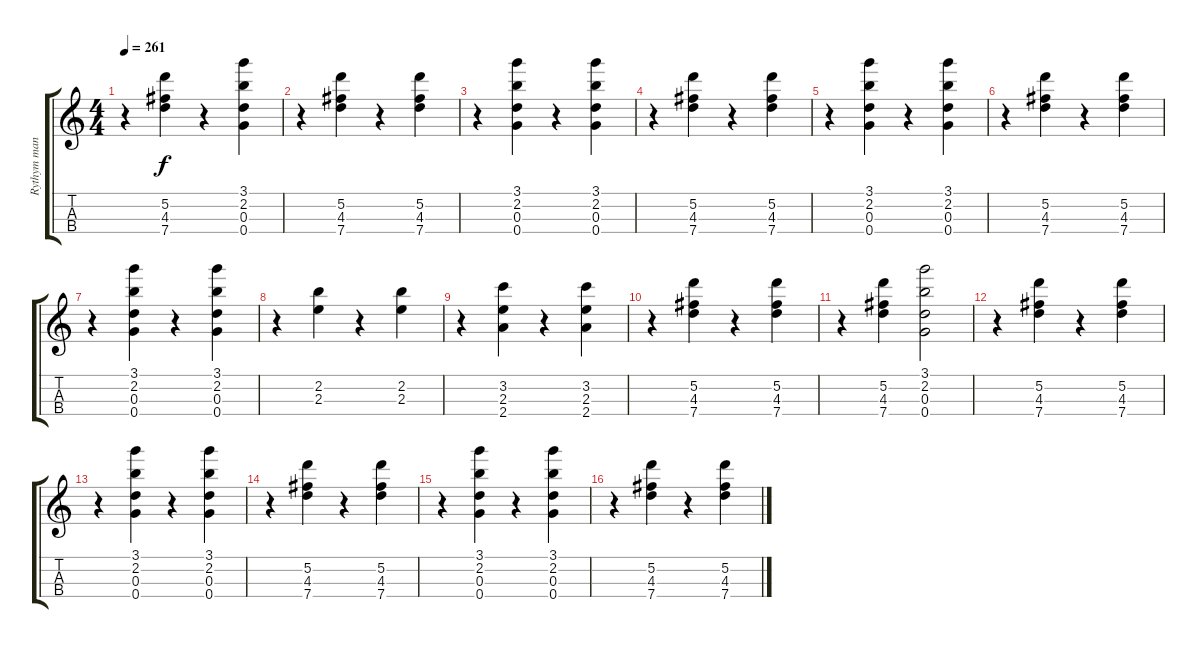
\track ("Rythym mandolin" "Rythym man") {instrument banjo}
\staff {score tabs}
\tuning (E5 A4 D4 G3) {hide}
\displaytranspose 12
\ts (4 4)
\tempo 261
\clef g2
\ks c
r.4{dy f} (5.2 4.3 7.4).4 r.4 (3.1 2.2 0.3 0.4).4 |
r.4 (5.2 4.3 7.4).4 r.4 (5.2 4.3 7.4).4 |
r.4 (3.1 2.2 0.3 0.4).4 r.4 (3.1 2.2 0.3 0.4).4 |
r.4 (5.2 4.3 7.4).4 r.4 (5.2 4.3 7.4).4 |
r.4 (3.1 2.2 0.3 0.4).4 r.4 (3.1 2.2 0.3 0.4).4 |
r.4 (5.2 4.3 7.4).4 r.4 (5.2 4.3 7.4).4 |
r.4 (3.1 2.2 0.3 0.4).4 r.4 (3.1 2.2 0.3 0.4).4 |
r.4 (2.2 2.3).4 r.4 (2.2 2.3).4 |
r.4 (3.2 2.3 2.4).4 r.4 (3.2 2.3 2.4).4 |
r.4 (5.2 4.3 7.4).4 r.4 (5.2 4.3 7.4).4 |
r.4 (5.2 4.3 7.4).4 (3.1 2.2 0.3 0.4).2 |
r.4 (5.2 4.3 7.4).4 r.4 (5.2 4.3 7.4).4 |
r.4 (3.1 2.2 0.3 0.4).4 r.4 (3.1 2.2 0.3 0.4).4 |
r.4 (5.2 4.3 7.4).4 r.4 (5.2 4.3 7.4).4 |
r.4 (3.1 2.2 0.3 0.4).4 r.4 (3.1 2.2 0.3 0.4).4 |
r.4 (5.2 4.3 7.4).4 r.4 (5.2 4.3 7.4).4
